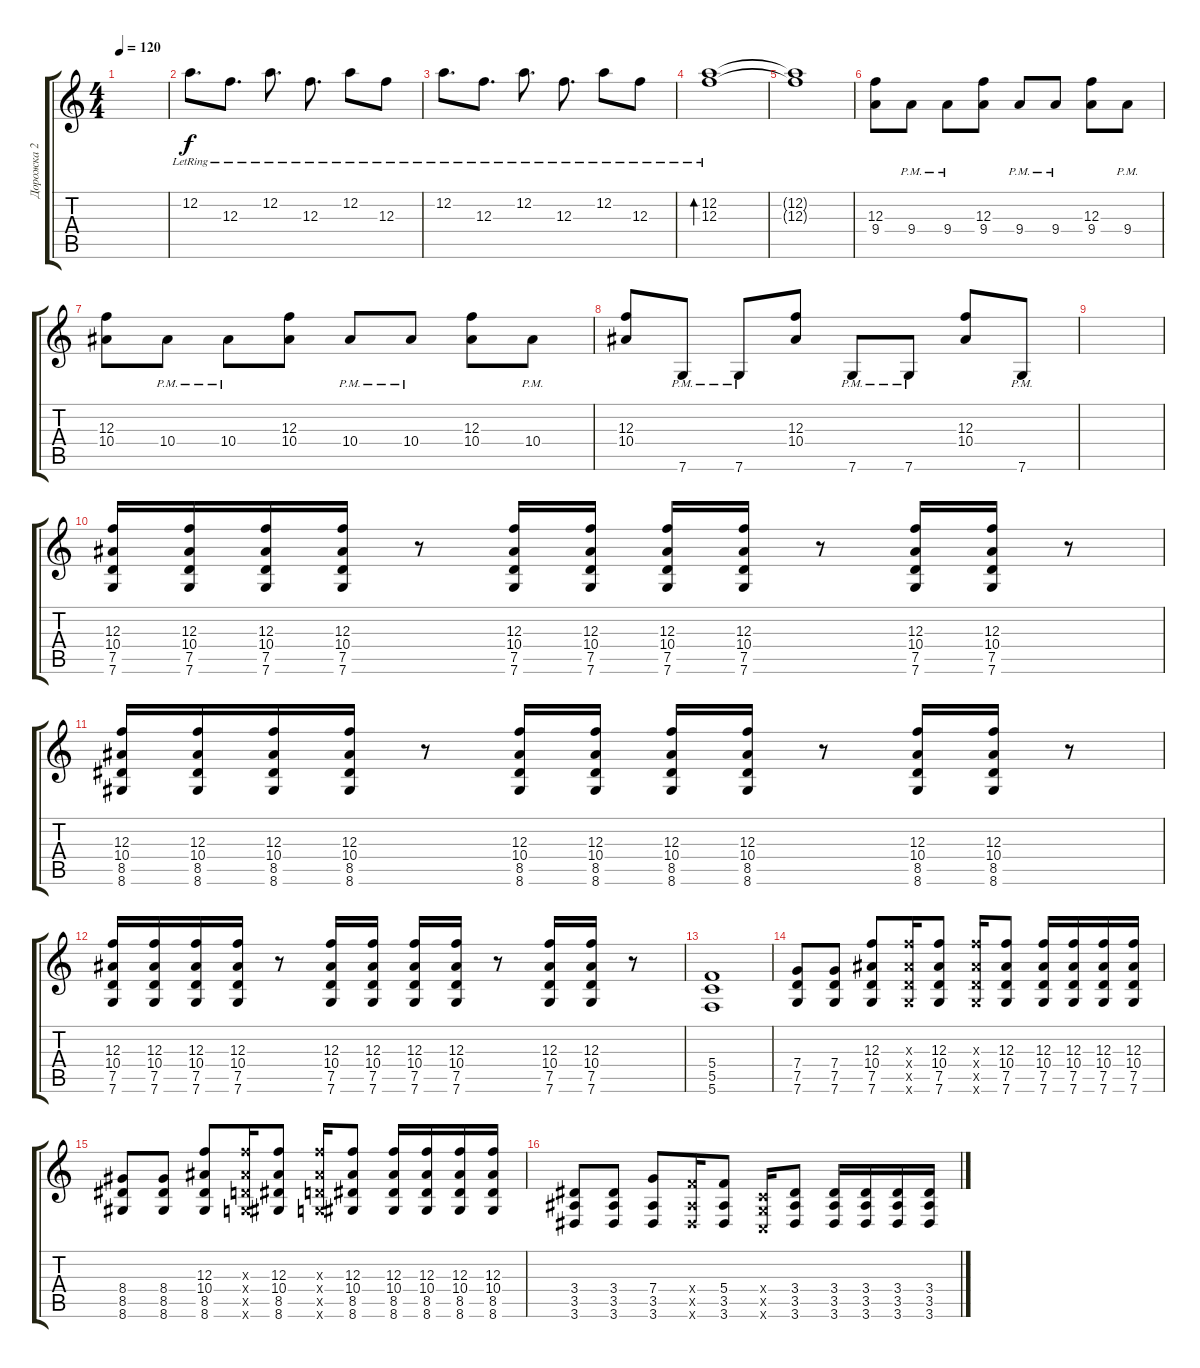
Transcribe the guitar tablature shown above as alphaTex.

\track ("Дорожка 2" "Дорожка 2") {instrument acousticguitarsteel}
\staff {score tabs}
\tuning (D4 A3 F3 C3 G2 C2) {hide}
\ts (4 4)
\tempo 120
\clef g2
\ks c
|
12.2{lr}.8{d} 12.3{lr}.8{d} 12.2{lr}.8{d} 12.3{lr}.8{d} 12.2{lr}.8 12.3{lr}.8 |
12.2{lr}.8{d} 12.3{lr}.8{d} 12.2{lr}.8{d} 12.3{lr}.8{d} 12.2{lr}.8 12.3{lr}.8 |
(12.2{lr} 12.3{lr}).1{bd 240} |
(12.2{t} 12.3{t}).1 |
(12.3 9.4).8 9.4{pm}.8 9.4{pm}.8 (12.3 9.4).8 9.4{pm}.8 9.4{pm}.8 (12.3 9.4).8 9.4{pm}.8 |
(12.3 10.4).8 10.4{pm}.8 10.4{pm}.8 (12.3 10.4).8 10.4{pm}.8 10.4{pm}.8 (12.3 10.4).8 10.4{pm}.8 |
(12.3 10.4).8 7.6{pm}.8 7.6{pm}.8 (12.3 10.4).8 7.6{pm}.8 7.6{pm}.8 (12.3 10.4).8 7.6{pm}.8 |
|
(12.3 10.4 7.5 7.6).16 (12.3 10.4 7.5 7.6).16 (12.3 10.4 7.5 7.6).16 (12.3 10.4 7.5 7.6).16 r.8 (12.3 10.4 7.5 7.6).16 (12.3 10.4 7.5 7.6).16 (12.3 10.4 7.5 7.6).16 (12.3 10.4 7.5 7.6).16 r.8 (12.3 10.4 7.5 7.6).16 (12.3 10.4 7.5 7.6).16 r.8 |
(12.3 10.4 8.5 8.6).16 (12.3 10.4 8.5 8.6).16 (12.3 10.4 8.5 8.6).16 (12.3 10.4 8.5 8.6).16 r.8 (12.3 10.4 8.5 8.6).16 (12.3 10.4 8.5 8.6).16 (12.3 10.4 8.5 8.6).16 (12.3 10.4 8.5 8.6).16 r.8 (12.3 10.4 8.5 8.6).16 (12.3 10.4 8.5 8.6).16 r.8 |
(12.3 10.4 7.5 7.6).16 (12.3 10.4 7.5 7.6).16 (12.3 10.4 7.5 7.6).16 (12.3 10.4 7.5 7.6).16 r.8 (12.3 10.4 7.5 7.6).16 (12.3 10.4 7.5 7.6).16 (12.3 10.4 7.5 7.6).16 (12.3 10.4 7.5 7.6).16 r.8 (12.3 10.4 7.5 7.6).16 (12.3 10.4 7.5 7.6).16 r.8 |
(5.4 5.5 5.6).1 |
(7.4 7.5 7.6).8 (7.4 7.5 7.6).8 (12.3 10.4 7.5 7.6).8 (12.3{x} 10.4{x} 7.5{x} 7.6{x}).16 (12.3 10.4 7.5 7.6).8 (12.3{x} 10.4{x} 7.5{x} 7.6{x}).16 (12.3 10.4 7.5 7.6).8 (12.3 10.4 7.5 7.6).16 (12.3 10.4 7.5 7.6).16 (12.3 10.4 7.5 7.6).16 (12.3 10.4 7.5 7.6).16 |
(8.4 8.5 8.6).8 (8.4 8.5 8.6).8 (12.3 10.4 8.5 8.6).8 (12.3{x} 10.4{x} 7.5{x} 7.6{x}).16 (12.3 10.4 8.5 8.6).8 (12.3{x} 10.4{x} 7.5{x} 7.6{x}).16 (12.3 10.4 8.5 8.6).8 (12.3 10.4 8.5 8.6).16 (12.3 10.4 8.5 8.6).16 (12.3 10.4 8.5 8.6).16 (12.3 10.4 8.5 8.6).16 |
(3.4 3.5 3.6).8 (3.4 3.5 3.6).8 (7.4 3.5 3.6).8 (5.4{x} 3.5{x} 3.6{x}).16 (5.4 3.5 3.6).8 (0.4{x} 0.5{x} 0.6{x}).16 (3.4 3.5 3.6).8 (3.4 3.5 3.6).16 (3.4 3.5 3.6).16 (3.4 3.5 3.6).16 (3.4 3.5 3.6).16
